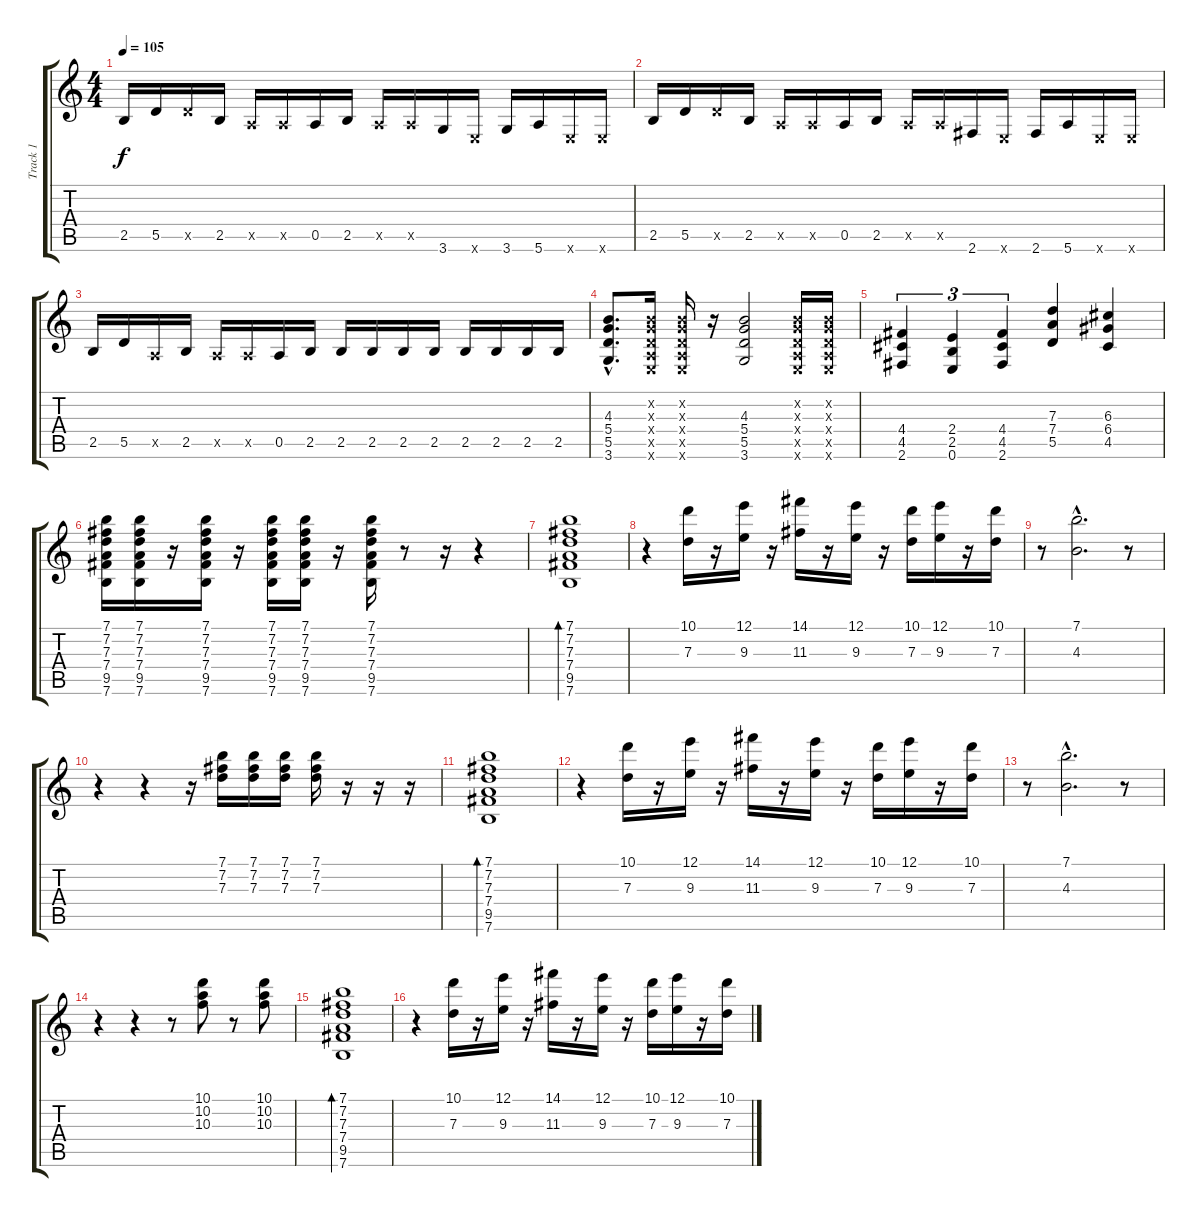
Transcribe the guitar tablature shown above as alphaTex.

\track ("Track 1" "Track 1") {instrument overdrivenguitar}
\staff {score tabs}
\tuning (E4 B3 G3 D3 A2 E2) {hide}
\ts (4 4)
\tempo 105
\clef g2
\ks c
2.5.16{dy f} 5.5.16 5.5{x}.16 2.5.16 0.5{x}.16 0.5{x}.16 0.5.16 2.5.16 0.5{x}.16 0.5{x}.16 3.6.16 0.6{x}.16 3.6.16 5.6.16 0.6{x}.16 0.6{x}.16 |
2.5.16 5.5.16 5.5{x}.16 2.5.16 0.5{x}.16 0.5{x}.16 0.5.16 2.5.16 0.5{x}.16 0.5{x}.16 2.6.16 0.6{x}.16 2.6.16 5.6.16 0.6{x}.16 0.6{x}.16 |
2.5.16 5.5.16 0.5{x}.16 2.5.16 0.5{x}.16 0.5{x}.16 0.5.16 2.5.16 2.5.16 2.5.16 2.5.16 2.5.16 2.5.16 2.5.16 2.5.16 2.5.16 |
(4.3{hac} 5.4{hac} 5.5{hac} 3.6{hac}).8{d instrument distortionguitar} (0.2{x} 0.3{x} 0.4{x} 0.5{x} 0.6{x}).16 (0.2{x} 0.3{x} 0.4{x} 0.5{x} 0.6{x}).16 r.16 (4.3 5.4 5.5 3.6).2 (0.2{x} 0.3{x} 0.4{x} 0.5{x} 0.6{x}).16 (0.2{x} 0.3{x} 0.4{x} 0.5{x} 0.6{x}).16 |
(4.4 4.5 2.6).4{tu (3 2)} (2.4 2.5 0.6).4{tu (3 2)} (4.4 4.5 2.6).4{tu (3 2)} (7.3 7.4 5.5).4 (6.3 6.4 4.5).4 |
(7.1 7.2 7.3 7.4 9.5 7.6).16 (7.1 7.2 7.3 7.4 9.5 7.6).16 r.16 (7.1 7.2 7.3 7.4 9.5 7.6).16 r.16 (7.1 7.2 7.3 7.4 9.5 7.6).16 (7.1 7.2 7.3 7.4 9.5 7.6).16 r.16 (7.1 7.2 7.3 7.4 9.5 7.6).16 r.8 r.16 r.4 |
(7.1 7.2 7.3 7.4 9.5 7.6).1{bd 240 instrument electricguitarjazz} |
r.4 (10.1 7.3).16 r.16 (12.1 9.3).16 r.16 (14.1 11.3).16 r.16 (12.1 9.3).16 r.16 (10.1 7.3).16 (12.1 9.3).16 r.16 (10.1 7.3).16 |
r.8 (7.1{hac} 4.3{hac}).2{d} r.8 |
r.4 r.4 r.16 (7.1 7.2 7.3).16 (7.1 7.2 7.3).16 (7.1 7.2 7.3).16 (7.1 7.2 7.3).16 r.16 r.16 r.16 |
(7.1 7.2 7.3 7.4 9.5 7.6).1{bd 240 instrument electricguitarjazz} |
r.4 (10.1 7.3).16 r.16 (12.1 9.3).16 r.16 (14.1 11.3).16 r.16 (12.1 9.3).16 r.16 (10.1 7.3).16 (12.1 9.3).16 r.16 (10.1 7.3).16 |
r.8 (7.1{hac} 4.3{hac}).2{d} r.8 |
r.4 r.4 r.8 (10.1 10.2 10.3).8 r.8 (10.1 10.2 10.3).8 |
(7.1 7.2 7.3 7.4 9.5 7.6).1{bd 240 instrument electricguitarjazz} |
r.4 (10.1 7.3).16 r.16 (12.1 9.3).16 r.16 (14.1 11.3).16 r.16 (12.1 9.3).16 r.16 (10.1 7.3).16 (12.1 9.3).16 r.16 (10.1 7.3).16
